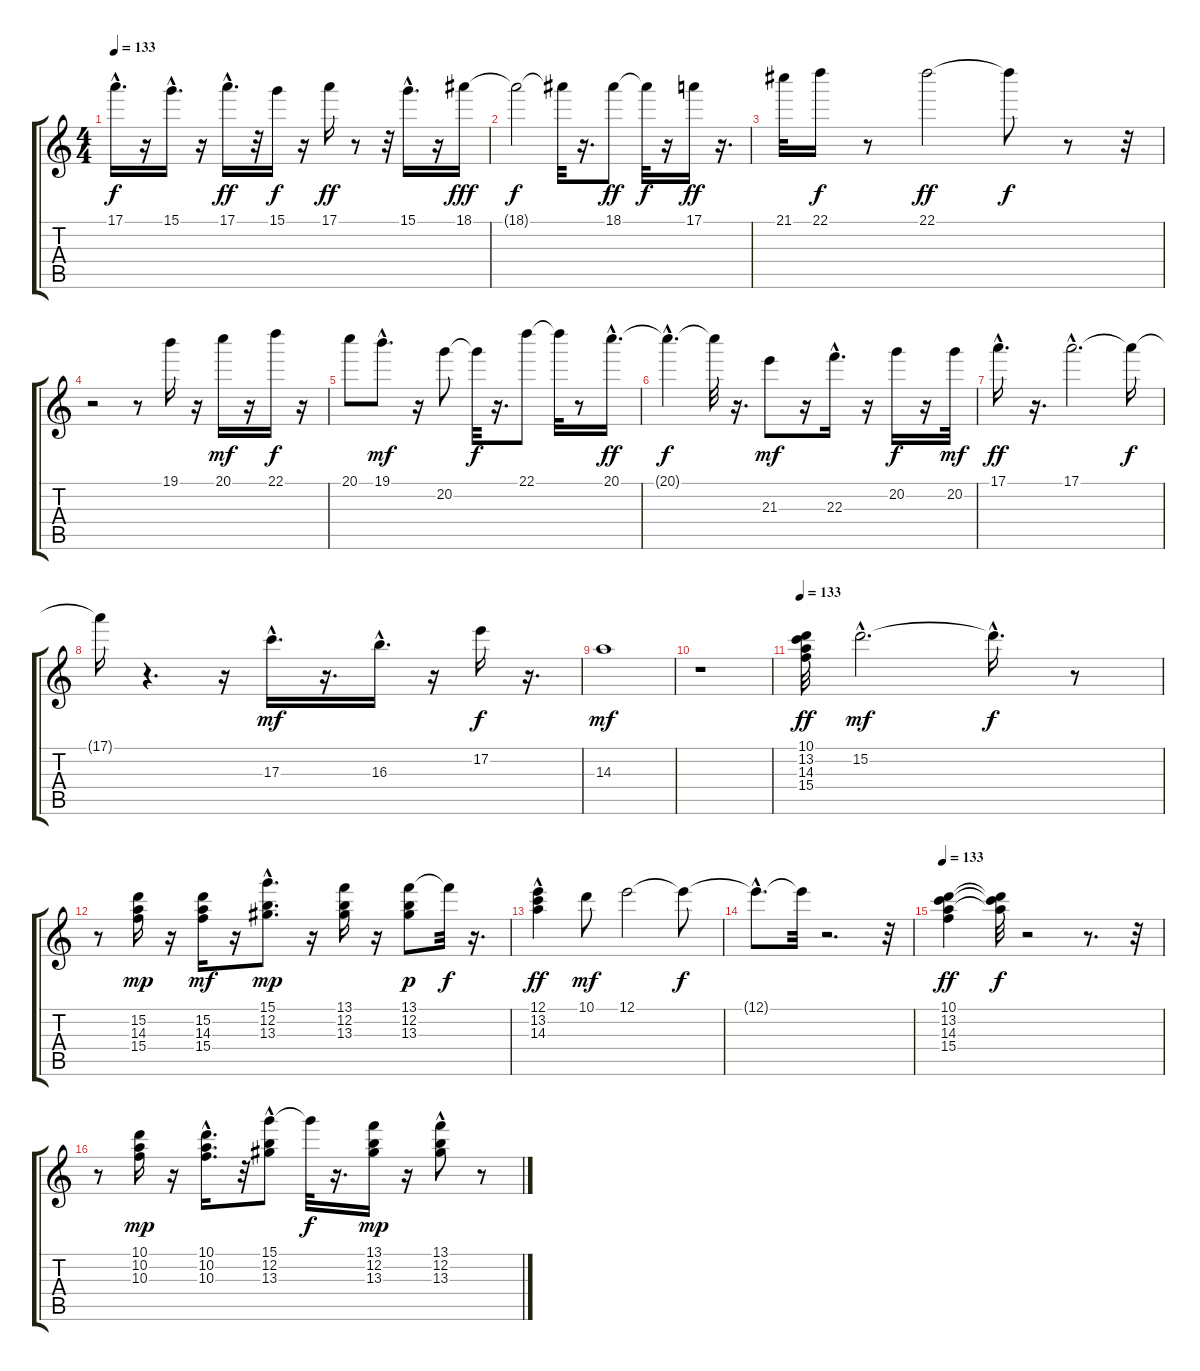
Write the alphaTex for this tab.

\track "" {instrument electricbassfinger}
\staff {score tabs}
\tuning (E4 B3 G3 D3 A2 E2) {hide}
\ts (4 4)
\tempo 133
\clef g2
\ks c
17.1{hac t}.16{d dy f} r.16 15.1{hac}.16{d} r.16 17.1{hac}.16{d dy ff} r.32 15.1.16{dy f} r.16 17.1.16{dy ff} r.8 r.32 15.1{hac}.16{d} r.16 18.1.16{dy fff} |
18.1{t}.2{dy f} 18.1{t}.32 r.16{d} 18.1.8{dy ff} 18.1{t}.32{dy f} r.16 17.1.16{dy ff} r.16{d} |
21.1.32 22.1.16{dy f} r.8 22.1.2{dy ff} 22.1{t}.8{dy f} r.8 r.32 |
r.2 r.8 19.1.16 r.16 20.1.16{dy mf} r.16 22.1.16{dy f} r.16 |
20.1.8 19.1{hac}.8{d dy mf} r.16 20.2.8 20.2{t}.32{dy f} r.16{d} 22.1.8 22.1{t}.32 r.8 20.1{hac}.16{d dy ff} |
20.1{hac t}.4{d dy f} 20.1{t}.32 r.16{d} 21.3.8{dy mf} r.16 22.3{hac}.16{d} r.16 20.2.16{dy f} r.16 20.2.32{dy mf} |
17.1{hac}.16{d dy ff} r.16{d} 17.1{hac}.2{d} 17.1{t}.16{dy f} |
17.1{t}.16 r.4{d} r.16 17.3{hac}.16{d dy mf} r.16{d} 16.3{hac}.16{d} r.16 17.2.16{dy f} r.16{d} |
14.3.1{dy mf} |
r.1 |
\tempo 133
(10.1 13.2 14.3 15.4).32{dy ff} 15.2{hac}.2{d dy mf} 15.2{hac t}.16{d dy f} r.8 |
r.8 (15.2 14.3 15.4).16{dy mp} r.16 (15.2 14.3 15.4).16{dy mf} r.16 (15.1{hac} 12.2 13.3).8{d dy mp} r.16 (13.1 12.2 13.3).16 r.16 (13.1 12.2 13.3).8{dy p} 13.1{t}.32{dy f} r.16{d} |
(12.1{hac} 13.2 14.3).4{dy ff} 10.1.8{dy mf} 12.1.2 12.1{t}.8{dy f} |
12.1{hac t}.8{d} 12.1{t}.32 r.2{d} r.32 |
\tempo 133
(10.1 13.2 14.3 15.4).4{dy ff} (10.1{t} 13.2{t} 14.3{t}).32{dy f} r.2 r.8{d} r.32 |
r.8 (10.1 10.2 10.3).16{dy mp} r.16 (10.1{hac} 10.2{hac} 10.3).16{d} r.32 (15.1 12.2{hac} 13.3{hac}).8 15.1{t}.32{dy f} r.16{d} (13.1 12.2 13.3).16{dy mp} r.16 (13.1 12.2 13.3{hac}).8 r.8
